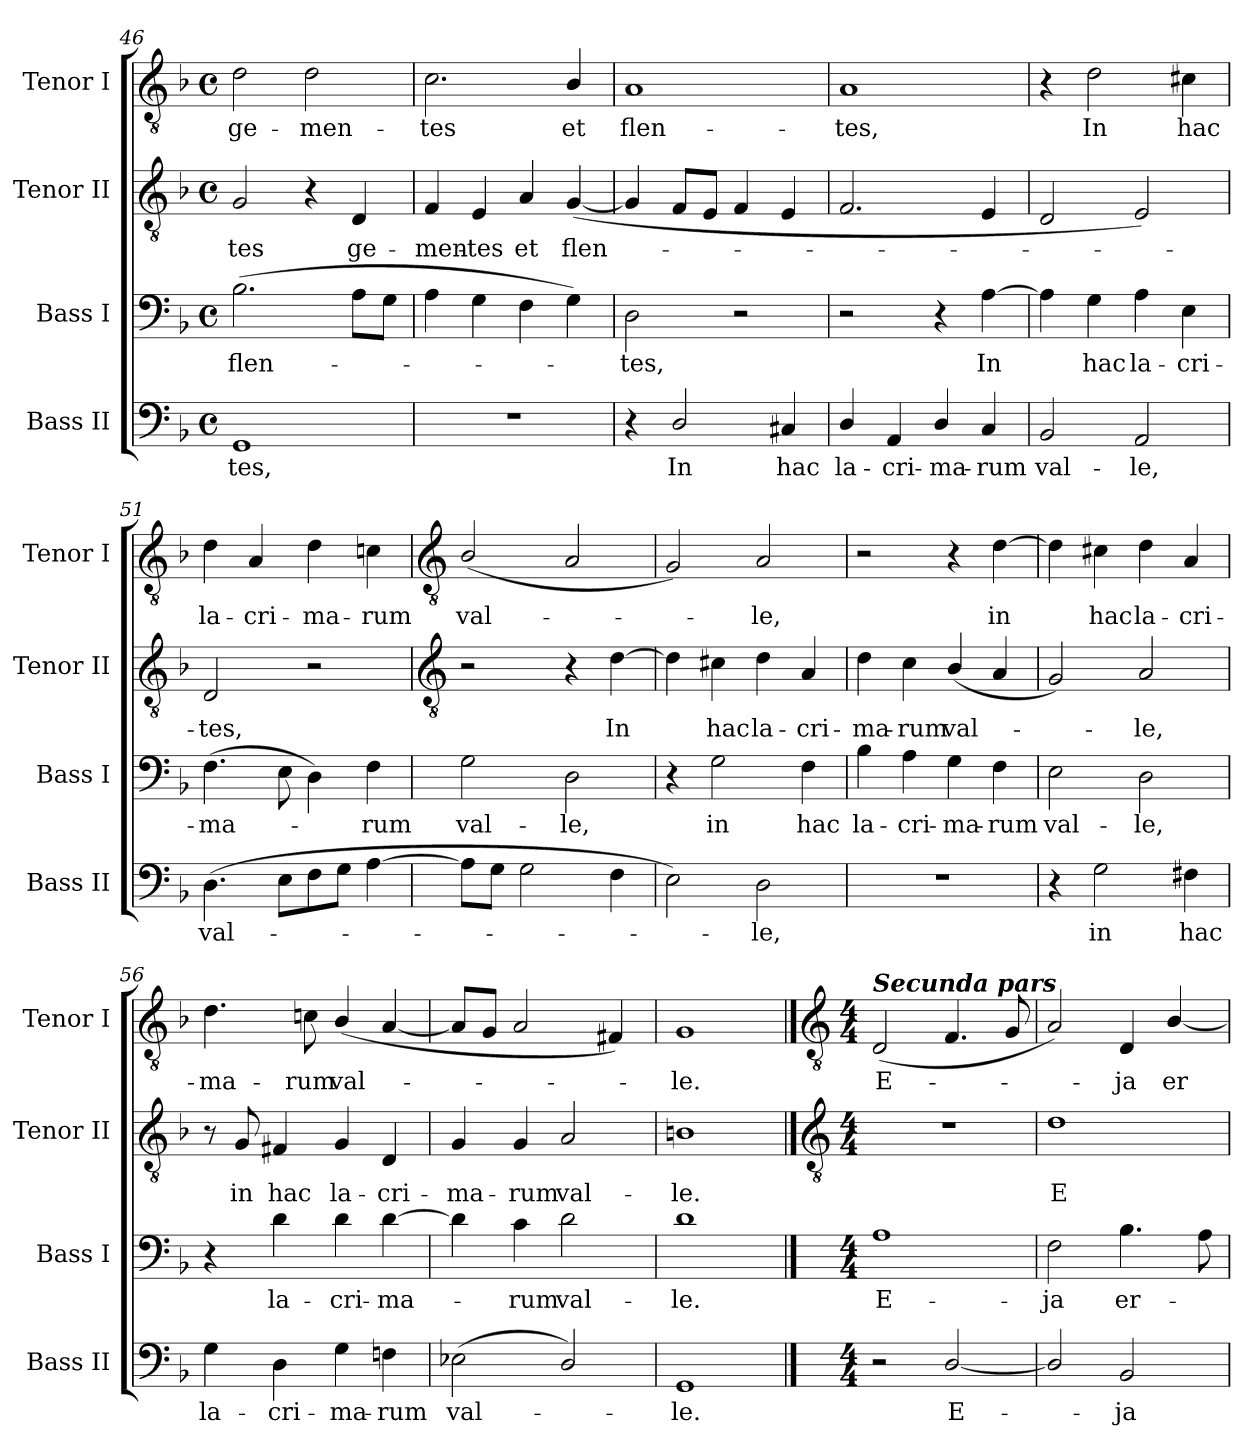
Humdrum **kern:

**kern	**text	**kern	**text	**kern	**text	**kern	**text
*part4	*part4	*part3	*part3	*part2	*part2	*part1	*part1
*staff4	*staff4	*staff3	*staff3	*staff2	*staff2	*staff1	*staff1
*I"Bass II	*	*I"Bass I	*	*I"Tenor II	*	*I"Tenor I	*
*I'Bass II	*	*I'Bass I	*	*I'Tenor II	*	*I'Tenor I	*
!!LO:LB:g=z
*clefF4	*	*clefF4	*	*clefGv2	*	*clefGv2	*
*k[b-]	*	*k[b-]	*	*k[b-]	*	*k[b-]	*
*F:	*	*F:	*	*F:	*	*F:	*
*M4/4	*	*M4/4	*	*M4/4	*	*M4/4	*
*met(c)	*	*met(c)	*	*met(c)	*	*met(c)	*
=46	=46	=46	=46	=46	=46	=46	=46
!	!LO:LY:b	!	!LO:LY:b	!	!LO:LY:b	!	!LO:LY:b
1GG	-tes,	(>2.B-	flen-	2G	-tes	2d	ge-
!	!	!	!	!	!	!	!LO:LY:b
.	.	.	.	4r	.	2d	-men-
!	!	!	!	!	!LO:LY:b	!	!
.	.	8AL	.	4D	ge-	.	.
.	.	8GJ	.	.	.	.	.
=47	=47	=47	=47	=47	=47	=47	=47
!	!	!	!	!	!LO:LY:b	!	!LO:LY:b
1r	.	4A	.	4F	-men-	2.c	-tes
!	!	!	!	!	!LO:LY:b	!	!
.	.	4G	.	4E	-tes	.	.
!	!	!	!	!	!LO:LY:b	!	!
.	.	4F	.	4A	et	.	.
!	!	!	!	!	!LO:LY:b	!	!LO:LY:b
.	.	4G)	.	(<[4G	flen-	4B-/	et
=48	=48	=48	=48	=48	=48	=48	=48
!	!	!	!LO:LY:b	!	!	!	!LO:LY:b
4r	.	2D	tes,	4G]	.	1A	flen-
!	!LO:LY:b	!	!	!	!	!	!
2D/	In	.	.	8FL	.	.	.
.	.	.	.	8EJ	.	.	.
.	.	2r	.	4F	.	.	.
!	!LO:LY:b	!	!	!	!	!	!
4C#X	hac	.	.	4E	.	.	.
=49	=49	=49	=49	=49	=49	=49	=49
!	!LO:LY:b	!	!	!	!	!	!LO:LY:b
4D/	la-	2r	.	2.F	.	1A	-tes,
!	!LO:LY:b	!	!	!	!	!	!
4AA	-cri-	.	.	.	.	.	.
!	!LO:LY:b	!	!	!	!	!	!
4D/	-ma-	4r	.	.	.	.	.
!	!LO:LY:b	!	!LO:LY:b	!	!	!	!
4C	-rum	[4A	In	4E	.	.	.
=50	=50	=50	=50	=50	=50	=50	=50
!	!LO:LY:b	!	!	!	!	!	!
2BB-	val-	4A]	.	2D	.	4r	.
!	!	!	!LO:LY:b	!	!	!	!LO:LY:b
.	.	4G	hac	.	.	2d	In
!	!LO:LY:b	!	!LO:LY:b	!	!	!	!
2AA	-le,	4A	la-	2E)	.	.	.
!	!	!	!LO:LY:b	!	!	!	!LO:LY:b
.	.	4E	-cri-	.	.	4c#X	hac
=51	=51	=51	=51	=51	=51	=51	=51
!	!LO:LY:b	!	!LO:LY:b	!	!LO:LY:b	!	!LO:LY:b
(>4.D	val-	(>4.F	-ma-	2D	tes,	4d	la-
!	!	!	!	!	!	!	!LO:LY:b
.	.	.	.	.	.	4A	-cri-
8EL	.	8E	.	.	.	.	.
!	!	!	!	!	!	!	!LO:LY:b
8F	.	4D)	.	2r	.	4d	-ma-
8GJ	.	.	.	.	.	.	.
!	!	!	!LO:LY:b	!	!	!	!LO:LY:b
[4A	.	4F	rum	.	.	4cn	-rum
!!LO:LB:g=z
=52	=52	=52	=52	=52	=52	=52	=52
*	*	*	*	*clefGv2	*	*clefGv2	*
!	!	!	!LO:LY:b	!	!	!	!LO:LY:b
8AL]	.	2G	val-	2r	.	(<2B-/	val-
8GJ	.	.	.	.	.	.	.
2G	.	.	.	.	.	.	.
!	!	!	!LO:LY:b	!	!	!	!
.	.	2D	-le,	4r	.	2A	.
!	!	!	!	!	!LO:LY:b	!	!
4F	.	.	.	[4d	In	.	.
=53	=53	=53	=53	=53	=53	=53	=53
2E)	.	4r	.	4d]	.	2G)	.
!	!	!	!LO:LY:b	!	!LO:LY:b	!	!
.	.	2G	in	4c#X	hac	.	.
!	!LO:LY:b	!	!	!	!LO:LY:b	!	!LO:LY:b
2D	le,	.	.	4d	la-	2A	le,
!	!	!	!LO:LY:b	!	!LO:LY:b	!	!
.	.	4F	hac	4A	-cri-	.	.
=54	=54	=54	=54	=54	=54	=54	=54
!	!	!	!LO:LY:b	!	!LO:LY:b	!	!
1r	.	4B-	la-	4d	-ma-	2r	.
!	!	!	!LO:LY:b	!	!LO:LY:b	!	!
.	.	4A	-cri-	4c	-rum	.	.
!	!	!	!LO:LY:b	!	!LO:LY:b	!	!
.	.	4G	-ma-	(<4B-/	val-	4r	.
!	!	!	!LO:LY:b	!	!	!	!LO:LY:b
.	.	4F	-rum	4A	.	[4d	in
=55	=55	=55	=55	=55	=55	=55	=55
!	!	!	!LO:LY:b	!	!	!	!
4r	.	2E	val-	2G)	.	4d]	.
!	!LO:LY:b	!	!	!	!	!	!LO:LY:b
2G	in	.	.	.	.	4c#X	hac
!	!	!	!LO:LY:b	!	!LO:LY:b	!	!LO:LY:b
.	.	2D	-le,	2A	le,	4d	la-
!	!LO:LY:b	!	!	!	!	!	!LO:LY:b
4F#X	hac	.	.	.	.	4A	-cri-
=56	=56	=56	=56	=56	=56	=56	=56
!	!LO:LY:b	!	!	!	!	!	!LO:LY:b
4G	la-	4r	.	8r	.	4.d	-ma-
!	!	!	!	!	!LO:LY:b	!	!
.	.	.	.	8G	in	.	.
!	!LO:LY:b	!	!LO:LY:b	!	!LO:LY:b	!	!
4D	-cri-	4d	la-	4F#X	hac	.	.
!	!	!	!	!	!	!	!LO:LY:b
.	.	.	.	.	.	8cn	-rum
!	!LO:LY:b	!	!LO:LY:b	!	!LO:LY:b	!	!LO:LY:b
4G	-ma-	4d	-cri-	4G	la-	(<4B-/	val-
!	!LO:LY:b	!	!LO:LY:b	!	!LO:LY:b	!	!
4Fn	-rum	[4d	-ma-	4D	-cri-	[4A	.
=57	=57	=57	=57	=57	=57	=57	=57
!	!LO:LY:b	!	!	!	!LO:LY:b	!	!
(<2E-X	val-	4d]	.	4G	-ma-	8AL]	.
.	.	.	.	.	.	8GJ	.
!	!	!	!LO:LY:b	!	!LO:LY:b	!	!
.	.	4c	rum	4G	-rum	2A	.
!	!	!	!LO:LY:b	!	!LO:LY:b	!	!
2D/)	.	2d	val-	2A	val-	.	.
.	.	.	.	.	.	4F#X)	.
=58	=58	=58	=58	=58	=58	=58	=58
!	!LO:LY:b	!	!LO:LY:b	!	!LO:LY:b	!	!LO:LY:b
1GG	le.	1d	-le.	1Bn	-le.	1G	le.
!!LO:LB:g=z
==59	==59	==59	==59	==59	==59	==59	==59
*	*	*	*	*clefGv2	*	*clefGv2	*
*M4/4	*	*M4/4	*	*M4/4	*	*M4/4	*
!	!	!	!	!	!	!LO:TX:a:Bi:t=Secunda pars	!
!	!	!	!LO:LY:b	!	!	!	!LO:LY:b
2r	.	1A	E-	1r	.	(<2D	E-
!	!LO:LY:b	!	!	!	!	!	!
[2D/	E-	.	.	.	.	4.F	.
.	.	.	.	.	.	8G	.
=60	=60	=60	=60	=60	=60	=60	=60
!	!	!	!LO:LY:b	!	!LO:LY:b	!	!
2D/]	.	2F	-ja	1d	E-	2A)	.
!	!LO:LY:b	!	!LO:LY:b	!	!	!	!LO:LY:b
2BB-	ja	4.B-	er-	.	.	4D	ja
!	!	!	!	!	!	!	!LO:LY:b
.	.	.	.	.	.	[4B-/	er-
.	.	8A	.	.	.	.	.
=	=	=	=	=	=	=	=
*-	*-	*-	*-	*-	*-	*-	*-
